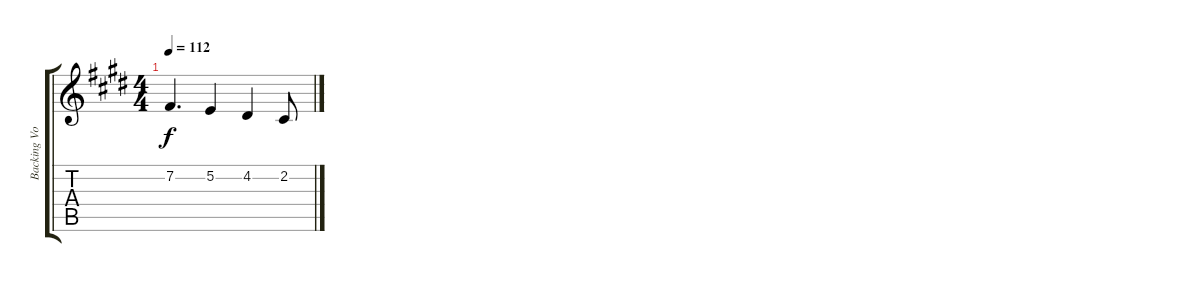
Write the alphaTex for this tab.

\track ("Backing Vox" "Backing Vo") {instrument cello}
\staff {score tabs}
\tuning (E4 B3 G3 D3 A2 E2) {hide}
\ts (4 4)
\tempo 112
\clef g2
\ks e
7.2.4{d dy f} 5.2.4 4.2.4 2.2.8
